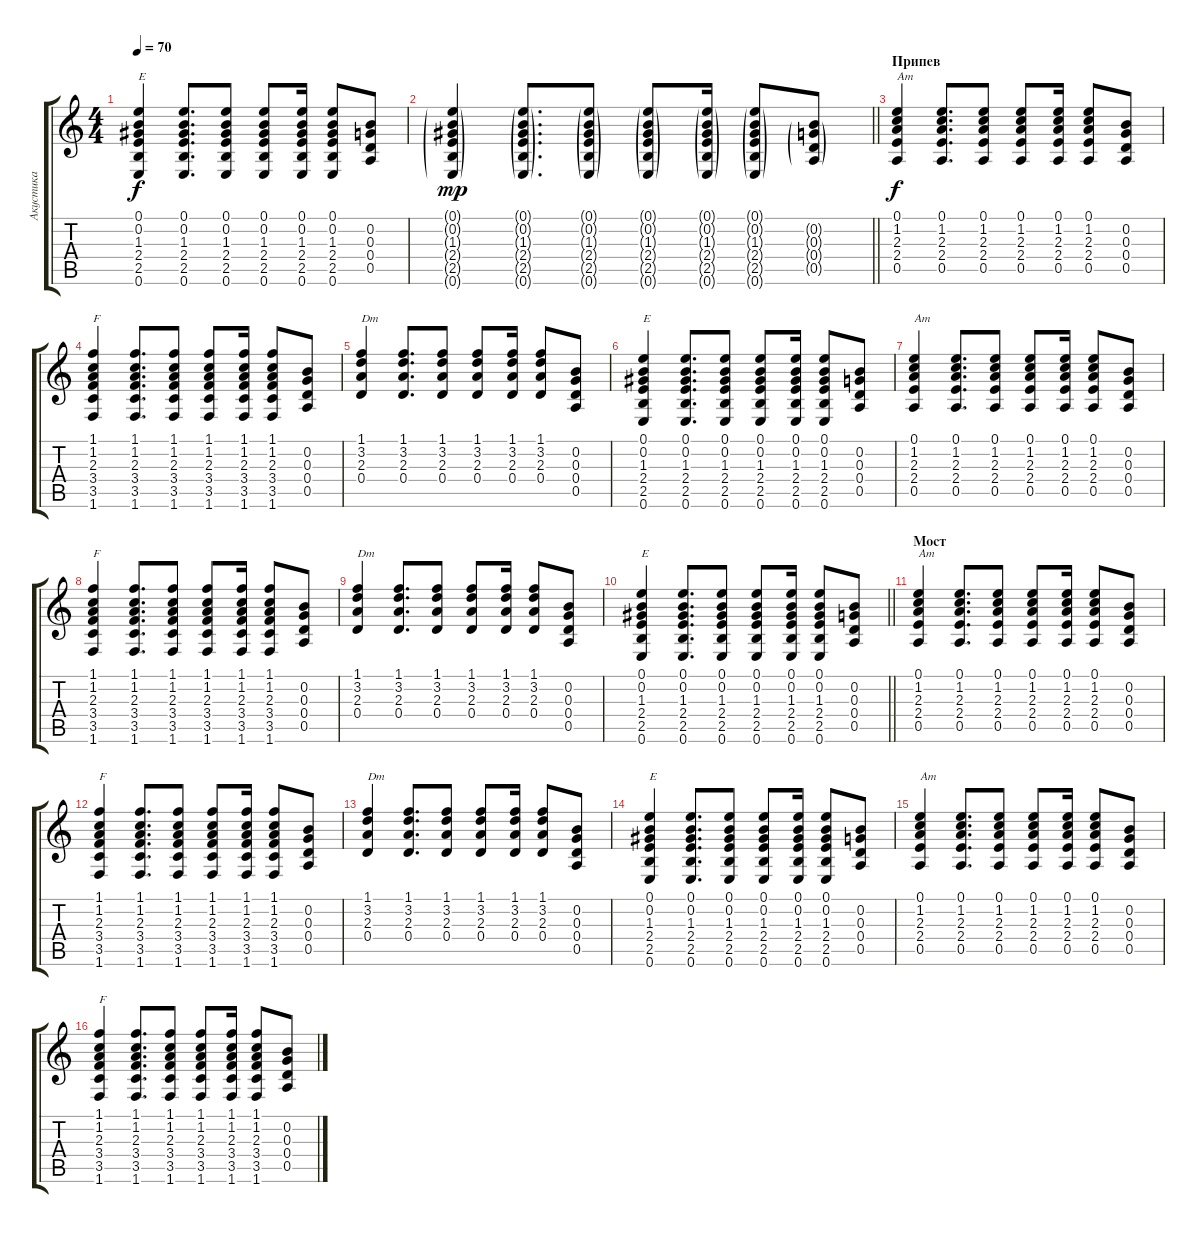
\track ("Акустика" "Акустика") {instrument acousticguitarsteel}
\staff {score tabs}
\tuning (E4 B3 G3 D3 A2 E2) {hide}
\ts (4 4)
\tempo 70
\clef g2
\ks c
(0.1 0.2 1.3 2.4 2.5 0.6).4{txt "E" dy f} (0.1 0.2 1.3 2.4 2.5 0.6).8{d} (0.1 0.2 1.3 2.4 2.5 0.6).8 (0.1 0.2 1.3 2.4 2.5 0.6).8 (0.1 0.2 1.3 2.4 2.5 0.6).16 (0.1 0.2 1.3 2.4 2.5 0.6).8 (0.2 0.3 0.4 0.5).8 |
\barLineRight lightlight
(0.1{g} 0.2{g} 1.3{g} 2.4{g} 2.5{g} 0.6{g}).4{dy mp} (0.1{g} 0.2{g} 1.3{g} 2.4{g} 2.5{g} 0.6{g}).8{d} (0.1{g} 0.2{g} 1.3{g} 2.4{g} 2.5{g} 0.6{g}).8 (0.1{g} 0.2{g} 1.3{g} 2.4{g} 2.5{g} 0.6{g}).8 (0.1{g} 0.2{g} 1.3{g} 2.4{g} 2.5{g} 0.6{g}).16 (0.1{g} 0.2{g} 1.3{g} 2.4{g} 2.5{g} 0.6{g}).8 (0.2{g} 0.3{g} 0.4{g} 0.5{g}).8 |
\section ("" "Припев")
(0.1 1.2 2.3 2.4 0.5).4{txt "Am" dy f} (0.1 1.2 2.3 2.4 0.5).8{d} (0.1 1.2 2.3 2.4 0.5).8 (0.1 1.2 2.3 2.4 0.5).8 (0.1 1.2 2.3 2.4 0.5).16 (0.1 1.2 2.3 2.4 0.5).8 (0.2 0.3 0.4 0.5).8 |
(1.1 1.2 2.3 3.4 3.5 1.6).4{txt "F"} (1.1 1.2 2.3 3.4 3.5 1.6).8{d} (1.1 1.2 2.3 3.4 3.5 1.6).8 (1.1 1.2 2.3 3.4 3.5 1.6).8 (1.1 1.2 2.3 3.4 3.5 1.6).16 (1.1 1.2 2.3 3.4 3.5 1.6).8 (0.2 0.3 0.4 0.5).8 |
(1.1 3.2 2.3 0.4).4{txt "Dm"} (1.1 3.2 2.3 0.4).8{d} (1.1 3.2 2.3 0.4).8 (1.1 3.2 2.3 0.4).8 (1.1 3.2 2.3 0.4).16 (1.1 3.2 2.3 0.4).8 (0.2 0.3 0.4 0.5).8 |
(0.1 0.2 1.3 2.4 2.5 0.6).4{txt "E"} (0.1 0.2 1.3 2.4 2.5 0.6).8{d} (0.1 0.2 1.3 2.4 2.5 0.6).8 (0.1 0.2 1.3 2.4 2.5 0.6).8 (0.1 0.2 1.3 2.4 2.5 0.6).16 (0.1 0.2 1.3 2.4 2.5 0.6).8 (0.2 0.3 0.4 0.5).8 |
(0.1 1.2 2.3 2.4 0.5).4{txt "Am"} (0.1 1.2 2.3 2.4 0.5).8{d} (0.1 1.2 2.3 2.4 0.5).8 (0.1 1.2 2.3 2.4 0.5).8 (0.1 1.2 2.3 2.4 0.5).16 (0.1 1.2 2.3 2.4 0.5).8 (0.2 0.3 0.4 0.5).8 |
(1.1 1.2 2.3 3.4 3.5 1.6).4{txt "F"} (1.1 1.2 2.3 3.4 3.5 1.6).8{d} (1.1 1.2 2.3 3.4 3.5 1.6).8 (1.1 1.2 2.3 3.4 3.5 1.6).8 (1.1 1.2 2.3 3.4 3.5 1.6).16 (1.1 1.2 2.3 3.4 3.5 1.6).8 (0.2 0.3 0.4 0.5).8 |
(1.1 3.2 2.3 0.4).4{txt "Dm"} (1.1 3.2 2.3 0.4).8{d} (1.1 3.2 2.3 0.4).8 (1.1 3.2 2.3 0.4).8 (1.1 3.2 2.3 0.4).16 (1.1 3.2 2.3 0.4).8 (0.2 0.3 0.4 0.5).8 |
\barLineRight lightlight
(0.1 0.2 1.3 2.4 2.5 0.6).4{txt "E"} (0.1 0.2 1.3 2.4 2.5 0.6).8{d} (0.1 0.2 1.3 2.4 2.5 0.6).8 (0.1 0.2 1.3 2.4 2.5 0.6).8 (0.1 0.2 1.3 2.4 2.5 0.6).16 (0.1 0.2 1.3 2.4 2.5 0.6).8 (0.2 0.3 0.4 0.5).8 |
\section ("" "Мост")
(0.1 1.2 2.3 2.4 0.5).4{txt "Am"} (0.1 1.2 2.3 2.4 0.5).8{d} (0.1 1.2 2.3 2.4 0.5).8 (0.1 1.2 2.3 2.4 0.5).8 (0.1 1.2 2.3 2.4 0.5).16 (0.1 1.2 2.3 2.4 0.5).8 (0.2 0.3 0.4 0.5).8 |
(1.1 1.2 2.3 3.4 3.5 1.6).4{txt "F"} (1.1 1.2 2.3 3.4 3.5 1.6).8{d} (1.1 1.2 2.3 3.4 3.5 1.6).8 (1.1 1.2 2.3 3.4 3.5 1.6).8 (1.1 1.2 2.3 3.4 3.5 1.6).16 (1.1 1.2 2.3 3.4 3.5 1.6).8 (0.2 0.3 0.4 0.5).8 |
(1.1 3.2 2.3 0.4).4{txt "Dm"} (1.1 3.2 2.3 0.4).8{d} (1.1 3.2 2.3 0.4).8 (1.1 3.2 2.3 0.4).8 (1.1 3.2 2.3 0.4).16 (1.1 3.2 2.3 0.4).8 (0.2 0.3 0.4 0.5).8 |
(0.1 0.2 1.3 2.4 2.5 0.6).4{txt "E"} (0.1 0.2 1.3 2.4 2.5 0.6).8{d} (0.1 0.2 1.3 2.4 2.5 0.6).8 (0.1 0.2 1.3 2.4 2.5 0.6).8 (0.1 0.2 1.3 2.4 2.5 0.6).16 (0.1 0.2 1.3 2.4 2.5 0.6).8 (0.2 0.3 0.4 0.5).8 |
(0.1 1.2 2.3 2.4 0.5).4{txt "Am"} (0.1 1.2 2.3 2.4 0.5).8{d} (0.1 1.2 2.3 2.4 0.5).8 (0.1 1.2 2.3 2.4 0.5).8 (0.1 1.2 2.3 2.4 0.5).16 (0.1 1.2 2.3 2.4 0.5).8 (0.2 0.3 0.4 0.5).8 |
(1.1 1.2 2.3 3.4 3.5 1.6).4{txt "F"} (1.1 1.2 2.3 3.4 3.5 1.6).8{d} (1.1 1.2 2.3 3.4 3.5 1.6).8 (1.1 1.2 2.3 3.4 3.5 1.6).8 (1.1 1.2 2.3 3.4 3.5 1.6).16 (1.1 1.2 2.3 3.4 3.5 1.6).8 (0.2 0.3 0.4 0.5).8
